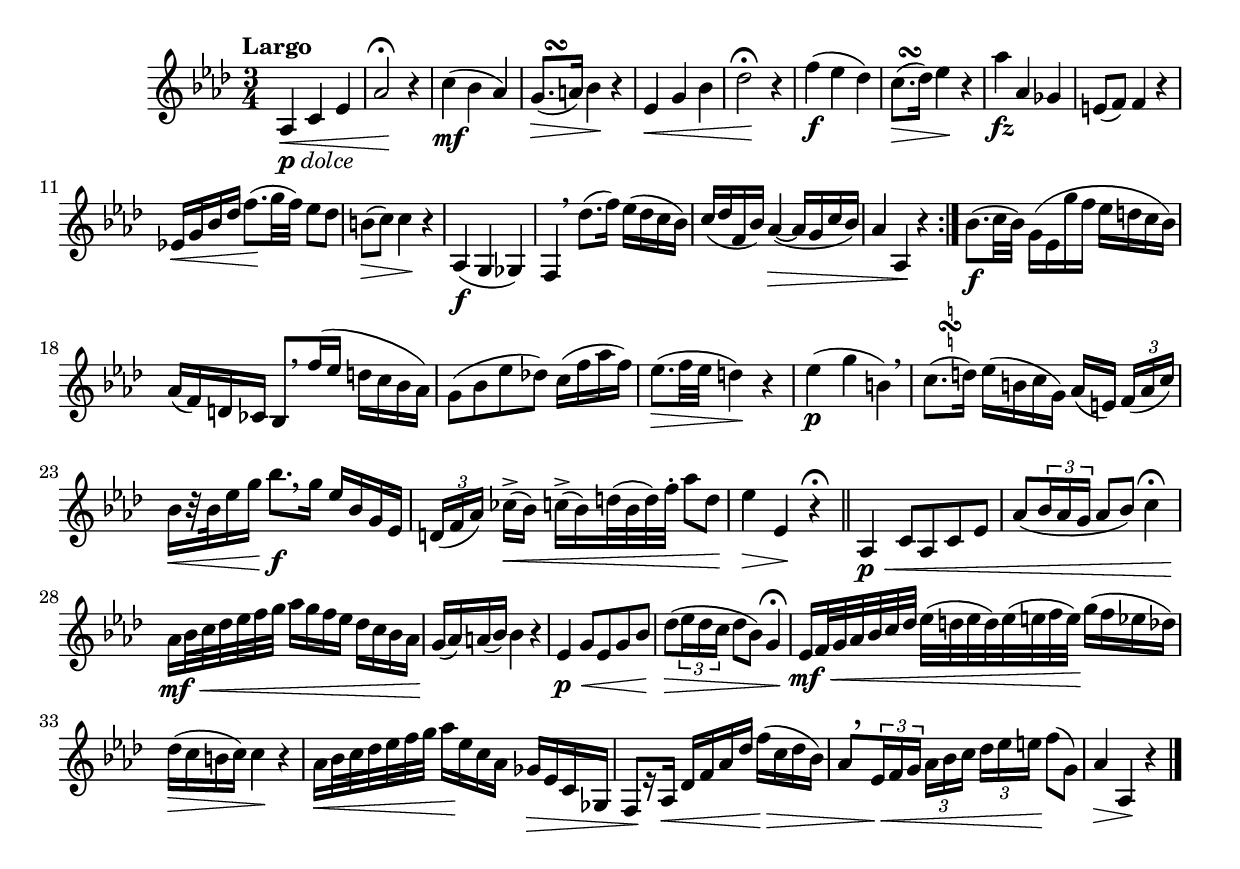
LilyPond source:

\version "2.22.0"

\include "../turn-markup.ily"

\relative {
  \language "english"

  \transposition f

  \tempo "Largo"

  \key a-flat \major
  \time 3/4

  \repeat volta 2 {
    a-flat4_\markup { \dynamic "p" \italic "dolce" } \tweak to-barline ##f \< c e-flat |
    a-flat2\fermata \! r4 |
    c4( \mf b-flat a-flat) |
    <<
     { g8.( \> a16) }
     { s8 s^\turn-markup }
    >> b-flat4 \! r |
    e-flat,4 \tweak to-barline ##f \< g b-flat |
    d-flat2\fermata \! r4 |
    f4( \f e-flat d-flat) |
    <<
     { c8.( \> d-flat16) }
     { s8 s^\turn-markup }
    >> e-flat4 \! r |
    a-flat4\fz a-flat, g-flat |
    e8( f) f4 r |
    e-flat!16 \< g b-flat d-flat f8.( \! g32 f) e-flat8 d-flat |
    b8( \> c) c4 \! r |
    a-flat,4( \f g g-flat) |
    f4 \breathe d-flat''8.( f16) e-flat( d-flat c b-flat) |
    c16( d-flat f, b-flat) a-flat4~( \> a-flat16 g c b-flat) |
    a-flat4 a-flat, \! r |
  }

  b-flat'8.( \f c32 b-flat) g16( e-flat g' f e-flat d c b-flat) |
  a-flat16( f) d c-flat b-flat8[ \breathe f''16( e-flat] d c b-flat a-flat) |
  g8( b-flat e-flat d-flat!) c16( f a-flat f) |
  e-flat8.( \> f32 e-flat d4) \! r |
  e-flat4( \p g b,) \breathe |
  <<
   { c8.( d16) }
   { s8 s^#(turn-with-accidentals (markup #:natural) (markup #:natural)) }
  >> e-flat16( b c g) a-flat( e) \tuplet 3/2 { f16[( a-flat c)] } |
  b-flat16[ \< r32 b-flat e-flat16 g] b-flat8.[ \f \breathe g16] e-flat b-flat g e-flat |
  \tuplet 3/2 { d16[( f a-flat)] } c-flat16->( \< b-flat) c->( b-flat) d32( b-flat d) f-. a-flat8 d, |
  e-flat4 \> e-flat, \! r\fermata | \bar "||"

  a-flat,4 \p \< c8 a-flat c e-flat |
  a-flat8( \tuplet 3/2 { b-flat16 a-flat g } a-flat8 b-flat) c4\fermata |
  a-flat16 \mf \< b-flat32 c d-flat e-flat f g a-flat16 g f e-flat d-flat c b-flat a-flat \! |
  g16( a-flat) a( b-flat) b-flat4 r |
  e-flat,4 \p \< g8 e-flat g b-flat |
  d-flat8( \> \tuplet 3/2 { e-flat16 d-flat c } d-flat8 b-flat) g4\fermata \! |
  e-flat16 \mf \< f32 g a-flat b-flat c d-flat e-flat( d e-flat d) e-flat( e f e) \! g16( f e-flat d-flat) |
  d-flat16( \> c b c) c4 \! r |
  a-flat16 \< b-flat32 c d-flat e-flat f g a-flat16 \! e-flat c a-flat g-flat \tweak to-barline ##f \> e-flat c g-flat |
  f8[ \! r16 a-flat16] \< d-flat f a-flat d-flat f( \> c d-flat b-flat) |
  a-flat8[ \tweak Y-offset #3.25 \breathe \tuplet 3/2 8 { e-flat16 \< f g] a-flat[ b-flat c] d-flat e-flat e \! } f8( g,) |
  a-flat4 \> a-flat, \! r | \bar "|."
}
